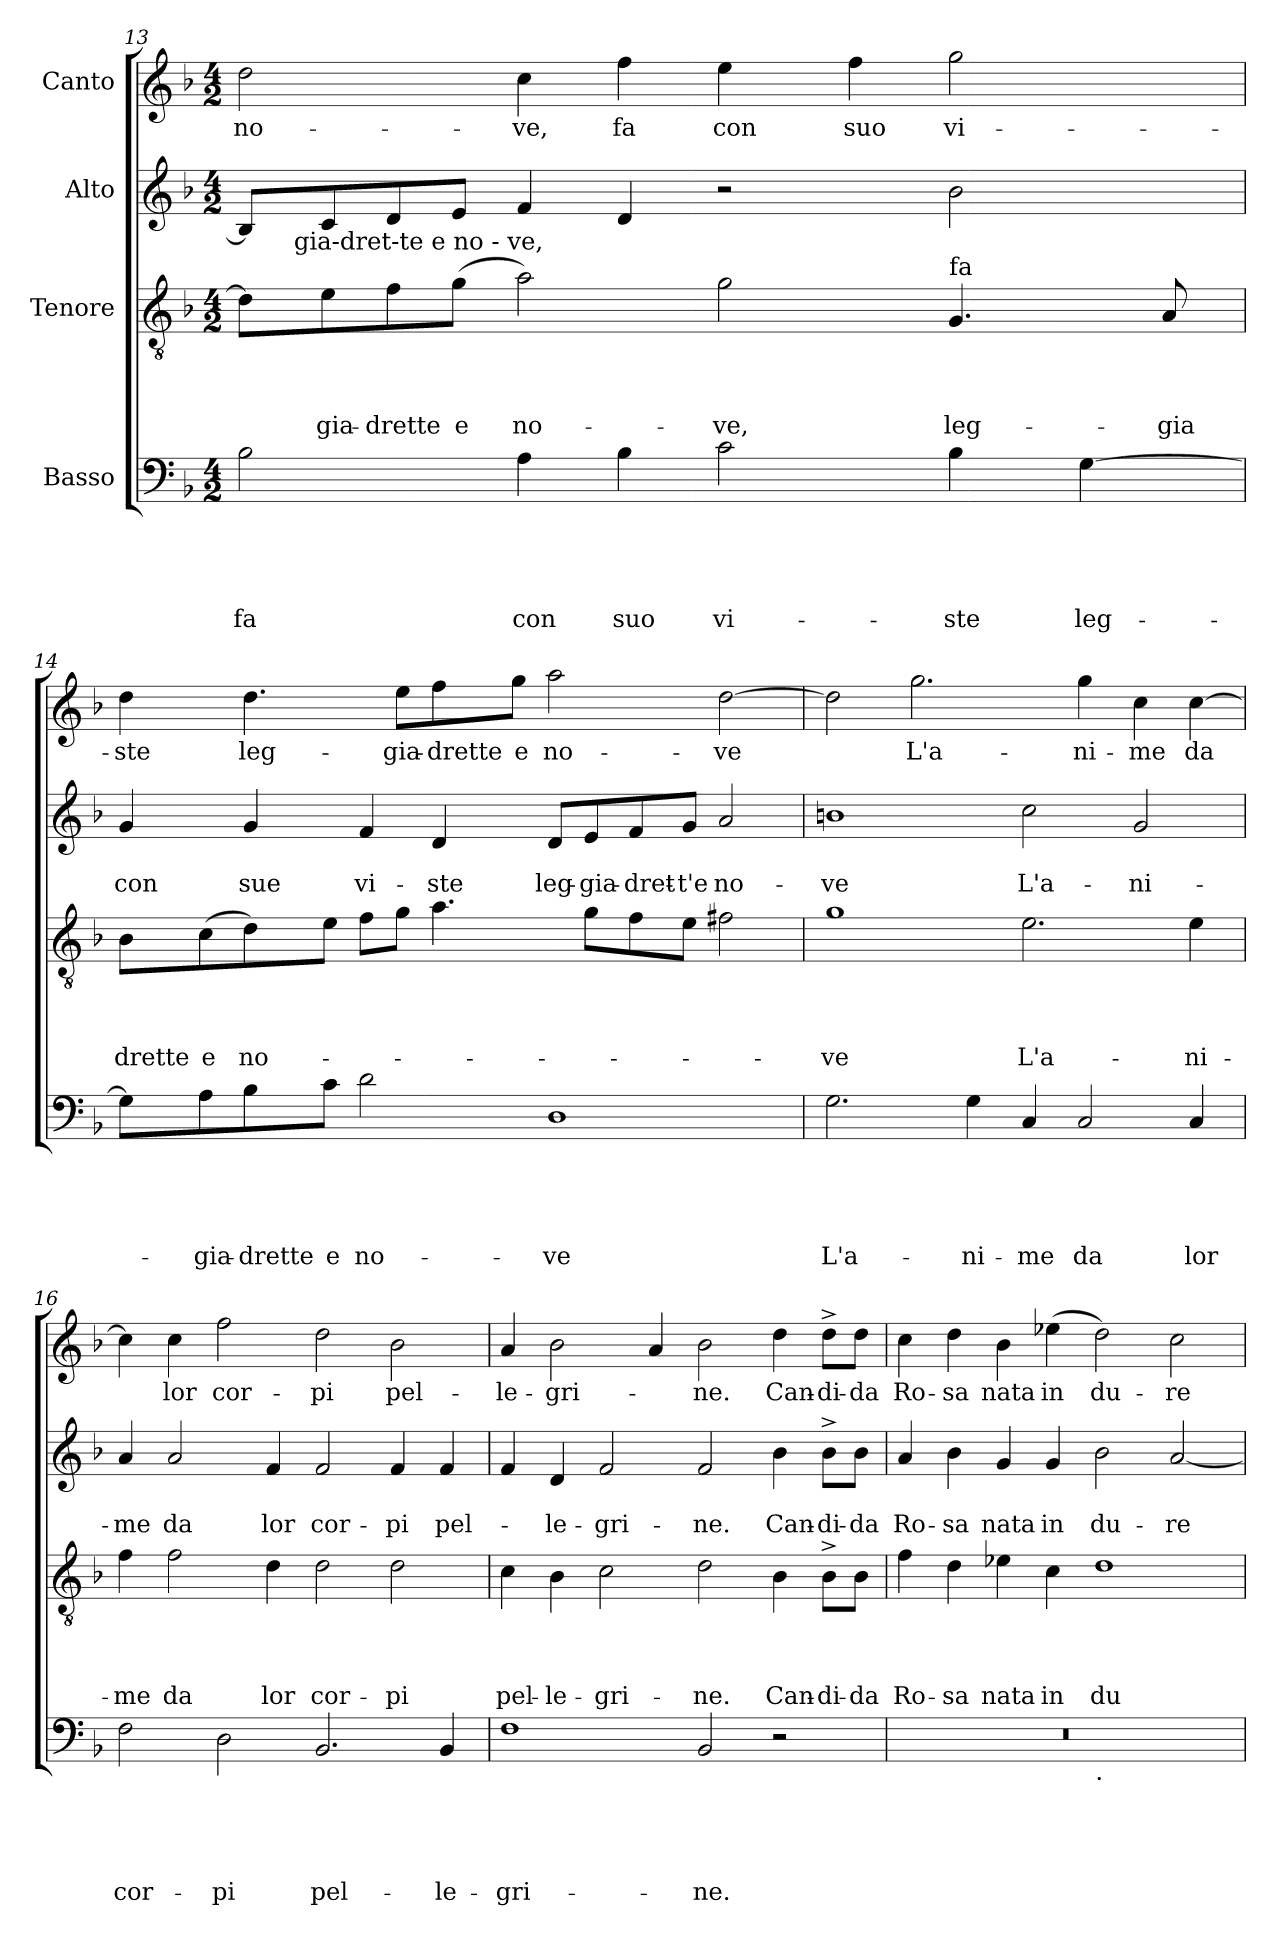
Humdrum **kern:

**kern	**text	**text	**text	**text	**text	**kern	**text	**text	**text	**text	**kern	**text	**text	**kern	**text
*part4	*part4	*part4	*part4	*part4	*part4	*part3	*part3	*part3	*part3	*part3	*part2	*part2	*part2	*part1	*part1
*staff4	*staff4	*staff4	*staff4	*staff4	*staff4	*staff3	*staff3	*staff3	*staff3	*staff3	*staff2	*staff2	*staff2	*staff1	*staff1
*I"Basso	*	*	*	*	*	*I"Tenore	*	*	*	*	*I"Alto	*	*	*I"Canto	*
*clefF4	*	*	*	*	*	*clefGv2	*	*	*	*	*clefG2	*	*	*clefG2	*
*k[b-]	*	*	*	*	*	*k[b-]	*	*	*	*	*k[b-]	*	*	*k[b-]	*
*F:	*	*	*	*	*	*F:	*	*	*	*	*F:	*	*	*F:	*
*M4/2	*	*	*	*	*	*M4/2	*	*	*	*	*M4/2	*	*	*M4/2	*
=13	=13	=13	=13	=13	=13	=13	=13	=13	=13	=13	=13	=13	=13	=13	=13
!	!	!	!	!	!LO:LY:b	!	!	!	!	!	!	!	!	!	!LO:LY:b
*	*	*	*	*	*	*^	*	*	*	*	*	*	*	*	*
2B-\	.	.	.	.	fa	8d\L]	16.ryy	.	.	.	.	8B-/L]	.	.	2dd\	no-
!	!	!	!	!	!	!	!LO:TX:a:t=gia-dret-te e no - ve,	!	!	!	!	!	!	!	!	!
.	.	.	.	.	.	.	1ryy	.	.	.	.	.	.	.	.	.
!	!	!	!	!	!	!	!	!	!	!	!LO:LY:b	!	!	!	!	!
.	.	.	.	.	.	8e\	.	.	.	.	-gia-	8c/	.	.	.	.
!	!	!	!	!	!	!	!	!	!	!	!LO:LY:b	!	!	!	!	!
.	.	.	.	.	.	8f\	.	.	.	.	-dret­te	8d/	.	.	.	.
!	!	!	!	!	!	!	!	!	!	!	!LO:LY:b	!	!	!	!	!
.	.	.	.	.	.	(>8g\J	.	.	.	.	e	8e/J	.	.	.	.
!	!	!	!	!	!LO:LY:b	!	!	!	!	!	!LO:LY:b	!	!	!	!	!LO:LY:b
4A\	.	.	.	.	con	2a\)	.	.	.	.	no-	4f/	.	.	4cc\	-ve,
!	!	!	!	!	!LO:LY:b	!	!	!	!	!	!	!	!	!	!	!LO:LY:b
4B-\	.	.	.	.	suo	.	.	.	.	.	.	4d/	.	.	4ff\	fa
!	!	!	!	!	!LO:LY:b	!	!	!	!	!	!LO:LY:b	!	!	!	!	!LO:LY:b
2c\	.	.	.	.	vi-	2g\	.	.	.	.	-ve,	2r	.	.	4ee\	con
.	.	.	.	.	.	.	2ryy	.	.	.	.	.	.	.	.	.
!	!	!	!	!	!	!	!	!	!	!	!	!	!	!	!	!LO:LY:b
.	.	.	.	.	.	.	.	.	.	.	.	.	.	.	4ff\	suo
!	!	!	!	!	!	!LO:TX:a:t=fa	!	!	!	!	!	!	!	!	!	!
!	!	!	!	!	!LO:LY:b	!	!	!	!	!	!LO:LY:b	!	!	!	!	!LO:LY:b
4B-\	.	.	.	.	-ste	4.G/	.	.	.	.	leg-	2b-\	.	.	2gg\	vi-
.	.	.	.	.	.	.	4ryy	.	.	.	.	.	.	.	.	.
!	!	!	!	!	!LO:LY:b	!	!	!	!	!	!	!	!	!	!	!
[<4G\	.	.	.	.	leg-	.	.	.	.	.	.	.	.	.	.	.
.	.	.	.	.	.	.	8ryy	.	.	.	.	.	.	.	.	.
!	!	!	!	!	!	!	!	!	!	!	!LO:LY:b	!	!	!	!	!
.	.	.	.	.	.	8A/	.	.	.	.	-gia	.	.	.	.	.
.	.	.	.	.	.	.	32ryy	.	.	.	.	.	.	.	.	.
!!LO:LB:g=z
=14	=14	=14	=14	=14	=14	=14	=14	=14	=14	=14	=14	=14	=14	=14	=14	=14
!	!	!	!	!	!	!	!	!	!	!	!LO:LY:b	!	!	!LO:LY:b	!	!LO:LY:b
*	*	*	*	*	*	*v	*v	*	*	*	*	*	*	*	*	*
8G\L]	.	.	.	.	.	8B-\L	.	.	.	dret­te	4g/	.	-con	4dd\	-ste
!	!	!	!	!	!LO:LY:b	!	!	!	!	!LO:LY:b	!	!	!	!	!
8A\	.	.	.	.	-gia-	(<8c\	.	.	.	e	.	.	.	.	.
!	!	!	!	!	!LO:LY:b	!	!	!	!	!LO:LY:b	!	!	!LO:LY:b	!	!LO:LY:b
8B-\	.	.	.	.	-dret­te	8d\)	.	.	.	no-	4g/	.	sue	4.dd\	leg-
!	!	!	!	!	!LO:LY:b	!	!	!	!	!	!	!	!	!	!
8c\J	.	.	.	.	e	8e\J	.	.	.	.	.	.	.	.	.
!	!	!	!	!	!LO:LY:b	!	!	!	!	!	!	!	!LO:LY:b	!	!
2d\	.	.	.	.	no-	8f\L	.	.	.	.	4f/	.	vi-	.	.
!	!	!	!	!	!	!	!	!	!	!	!	!	!	!	!LO:LY:b
.	.	.	.	.	.	8g\J	.	.	.	.	.	.	.	8ee\L	-gia-
!	!	!	!	!	!	!	!	!	!	!	!	!	!LO:LY:b	!	!LO:LY:b
.	.	.	.	.	.	4.a\	.	.	.	.	4d/	.	-ste	8ff\	-dret­te
!	!	!	!	!	!	!	!	!	!	!	!	!	!	!	!LO:LY:b
.	.	.	.	.	.	.	.	.	.	.	.	.	.	8gg\J	e
!	!	!	!	!	!LO:LY:b	!	!	!	!	!	!	!	!LO:LY:b	!	!LO:LY:b
1D	.	.	.	.	-ve	.	.	.	.	.	8d/L	.	leg-	2aa\	no-
!	!	!	!	!	!	!	!	!	!	!	!	!	!LO:LY:b	!	!
.	.	.	.	.	.	8g\L	.	.	.	.	8e/	.	-gia-	.	.
!	!	!	!	!	!	!	!	!	!	!	!	!	!LO:LY:b	!	!
.	.	.	.	.	.	8f\	.	.	.	.	8f/	.	-dret-	.	.
!	!	!	!	!	!	!	!	!	!	!	!	!	!LO:LY:b:rj	!	!
.	.	.	.	.	.	8e\J	.	.	.	.	8g/J	.	-t'e	.	.
!	!	!	!	!	!	!	!	!	!	!	!	!	!LO:LY:b	!	!LO:LY:b
.	.	.	.	.	.	2f#X\	.	.	.	.	2a/	.	no-	[>2dd\	-ve
=15	=15	=15	=15	=15	=15	=15	=15	=15	=15	=15	=15	=15	=15	=15	=15
!	!	!	!	!	!LO:LY:b	!	!	!	!	!LO:LY:b	!	!	!LO:LY:b	!	!
2.G\	.	.	.	.	L'a-	1g	.	.	.	-ve	1bn	.	-ve	2dd\]	.
!	!	!	!	!	!	!	!	!	!	!	!	!	!	!	!LO:LY:b
.	.	.	.	.	.	.	.	.	.	.	.	.	.	2.gg\	L'a-
!	!	!	!	!	!LO:LY:b	!	!	!	!	!	!	!	!	!	!
4G\	.	.	.	.	-ni-	.	.	.	.	.	.	.	.	.	.
!	!	!	!	!	!LO:LY:b	!	!	!	!	!LO:LY:b	!	!	!LO:LY:b	!	!
4C/	.	.	.	.	-me	2.e\	.	.	.	L'a-	2cc\	.	L'a-	.	.
!	!	!	!	!	!LO:LY:b	!	!	!	!	!	!	!	!	!	!LO:LY:b
2C/	.	.	.	.	da	.	.	.	.	.	.	.	.	4gg\	-ni-
!	!	!	!	!	!	!	!	!	!	!	!	!	!LO:LY:b	!	!LO:LY:b
.	.	.	.	.	.	.	.	.	.	.	2g/	.	-ni-	4cc\	-me
!	!	!	!	!	!LO:LY:b	!	!	!	!	!LO:LY:b	!	!	!	!	!LO:LY:b
4C/	.	.	.	.	lor	4e\	.	.	.	-ni-	.	.	.	[>4cc\	da
=16	=16	=16	=16	=16	=16	=16	=16	=16	=16	=16	=16	=16	=16	=16	=16
!	!	!	!	!	!LO:LY:b	!	!	!	!	!LO:LY:b	!	!	!LO:LY:b	!	!
2F\	.	.	.	.	cor-	4f\	.	.	.	-me	4a/	.	-me	4cc\]	.
!	!	!	!	!	!	!	!	!	!	!LO:LY:b	!	!	!LO:LY:b	!	!LO:LY:b
.	.	.	.	.	.	2f\	.	.	.	da	2a/	.	da	4cc\	lor
!	!	!	!	!	!LO:LY:b	!	!	!	!	!	!	!	!	!	!LO:LY:b
2D\	.	.	.	.	-pi	.	.	.	.	.	.	.	.	2ff\	cor-
!	!	!	!	!	!	!	!	!	!	!LO:LY:b	!	!	!LO:LY:b	!	!
.	.	.	.	.	.	4d\	.	.	.	lor	4f/	.	lor	.	.
!	!	!	!	!	!LO:LY:b	!	!	!	!	!LO:LY:b	!	!	!LO:LY:b	!	!LO:LY:b
2.BB-/	.	.	.	.	pel-	2d\	.	.	.	cor-	2f/	.	cor-	2dd\	-pi
!	!	!	!	!	!	!	!	!	!	!LO:LY:b	!	!	!LO:LY:b	!	!LO:LY:b
.	.	.	.	.	.	2d\	.	.	.	-pi	4f/	.	-pi	2b-\	pel-
!	!	!	!	!	!LO:LY:b	!	!	!	!	!	!	!	!LO:LY:b	!	!
4BB-/	.	.	.	.	-le-	.	.	.	.	.	4f/	.	pel-	.	.
!!LO:LB:g=z
=17	=17	=17	=17	=17	=17	=17	=17	=17	=17	=17	=17	=17	=17	=17	=17
!	!	!	!	!	!LO:LY:b	!	!	!	!	!LO:LY:b	!	!	!	!	!LO:LY:b
1F	.	.	.	.	-gri-	4c\	.	.	.	pel-	4f/	.	.	4a/	-le-
!	!	!	!	!	!	!	!	!	!	!LO:LY:b	!	!	!LO:LY:b	!	!LO:LY:b
.	.	.	.	.	.	4B-\	.	.	.	-le-	4d/	.	-le-	2b-\	-gri-
!	!	!	!	!	!	!	!	!	!	!LO:LY:b:rj	!	!	!LO:LY:b:rj	!	!
.	.	.	.	.	.	2c\	.	.	.	-gri-	2f/	.	-gri-	.	.
.	.	.	.	.	.	.	.	.	.	.	.	.	.	4a/	.
!	!	!	!	!	!LO:LY:b	!	!	!	!	!LO:LY:b	!	!	!LO:LY:b	!	!LO:LY:b
2BB-/	.	.	.	.	-ne.	2d\	.	.	.	-ne.	2f/	.	-ne.	2b-\	-ne.
!	!	!	!	!	!	!	!	!	!	!LO:LY:b	!	!	!LO:LY:b	!	!LO:LY:b
2r	.	.	.	.	.	4B-\	.	.	.	Can-	4b-\	.	Can-	4dd\	Can-
!	!	!	!	!	!	!	!	!	!	!LO:LY:b	!	!	!LO:LY:b	!	!LO:LY:b
.	.	.	.	.	.	8B-^>\L	.	.	.	-di-	8b-^>\L	.	-di-	8dd^>\L	-di-
!	!	!	!	!	!	!	!	!	!	!LO:LY:b:rj	!	!	!LO:LY:b:rj	!	!LO:LY:b:rj
.	.	.	.	.	.	8B-\J	.	.	.	-da	8b-\J	.	-da	8dd\J	-da
=18	=18	=18	=18	=18	=18	=18	=18	=18	=18	=18	=18	=18	=18	=18	=18
!	!	!	!	!	!	!	!	!	!	!LO:LY:b	!	!	!LO:LY:b	!	!LO:LY:b
*^	*	*	*	*	*	*	*	*	*	*	*	*	*	*	*
0r	1ryy	.	.	.	.	.	4f\	.	.	.	Ro-	4a/	.	Ro-	4cc\	Ro-
!	!	!	!	!	!	!	!	!	!	!	!LO:LY:b:rj	!	!	!LO:LY:b:rj	!	!LO:LY:b:rj
.	.	.	.	.	.	.	4d\	.	.	.	-sa	4b-\	.	-sa	4dd\	-sa
!	!	!	!	!	!	!	!	!	!	!	!LO:LY:b	!	!	!LO:LY:b	!	!LO:LY:b
.	.	.	.	.	.	.	4e-X\	.	.	.	na­ta	4g/	.	na­ta	4b-\	na­ta
!	!	!	!	!	!	!	!	!	!	!	!LO:LY:b	!	!	!LO:LY:b	!	!LO:LY:b
.	.	.	.	.	.	.	4c\	.	.	.	in	4g/	.	in	(<4ee-X\	in
!	!LO:TX:b:t=.	!	!	!	!	!	!	!	!	!	!	!	!	!	!	!
!	!	!	!	!	!	!	!	!	!	!	!LO:LY:b	!	!	!LO:LY:b	!	!LO:LY:b
.	1ryy	.	.	.	.	.	1d	.	.	.	du-	2b-\	.	du-	2dd\)	du-
!	!	!	!	!	!	!	!	!	!	!	!	!	!	!LO:LY:b	!	!LO:LY:b
.	.	.	.	.	.	.	.	.	.	.	.	[<2a/	.	-re	2cc\	-re
*v	*v	*	*	*	*	*	*	*	*	*	*	*	*	*	*	*
=	=	=	=	=	=	=	=	=	=	=	=	=	=	=	=
*-	*-	*-	*-	*-	*-	*-	*-	*-	*-	*-	*-	*-	*-	*-	*-
